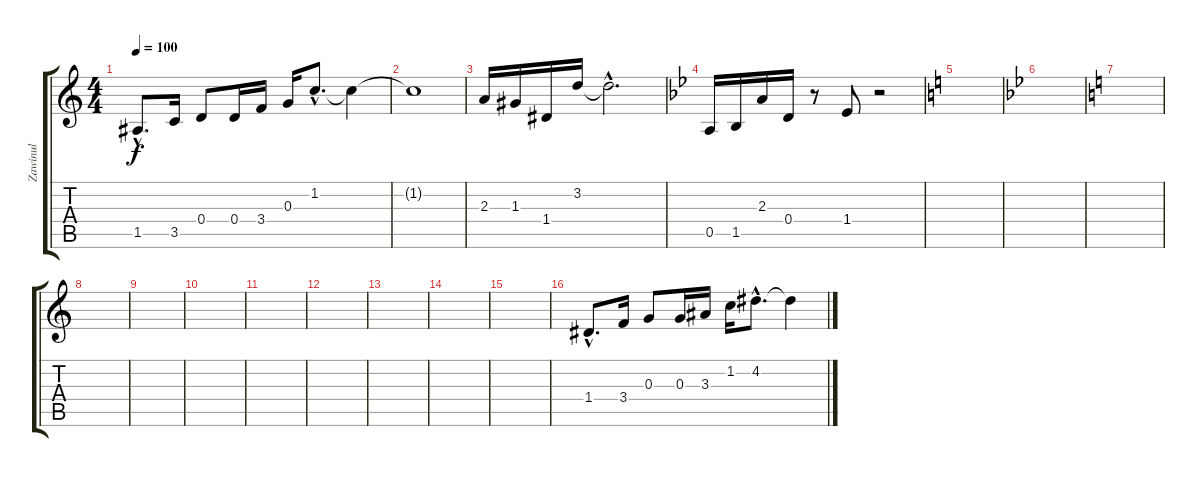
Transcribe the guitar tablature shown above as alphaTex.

\track ("Zawinul" "Zawinul") {instrument electricguitarjazz}
\staff {score tabs}
\tuning (E4 B3 G3 D3 A2 E2) {hide}
\ts (4 4)
\tempo 100
\clef g2
\ks c
1.5{hac}.8{d dy f} 3.5.16 0.4.8 0.4.16 3.4.16 0.3.16 1.2{hac}.8{d} 1.2{t}.4 |
1.2{t}.1 |
2.3.16 1.3.16 1.4.16 3.2.16 3.2{hac t}.2{d} |
\ks bb
0.5.16 1.5.16 2.3.16 0.4.16 r.8 1.4.8 r.2 |
\ks c
|
\ks bb
|
\ks c
|
|
|
|
|
|
|
|
|
1.4{hac}.8{d} 3.4.16 0.3.8 0.3.16 3.3.16 1.2.16 4.2{hac}.8{d} 4.2{t}.4
